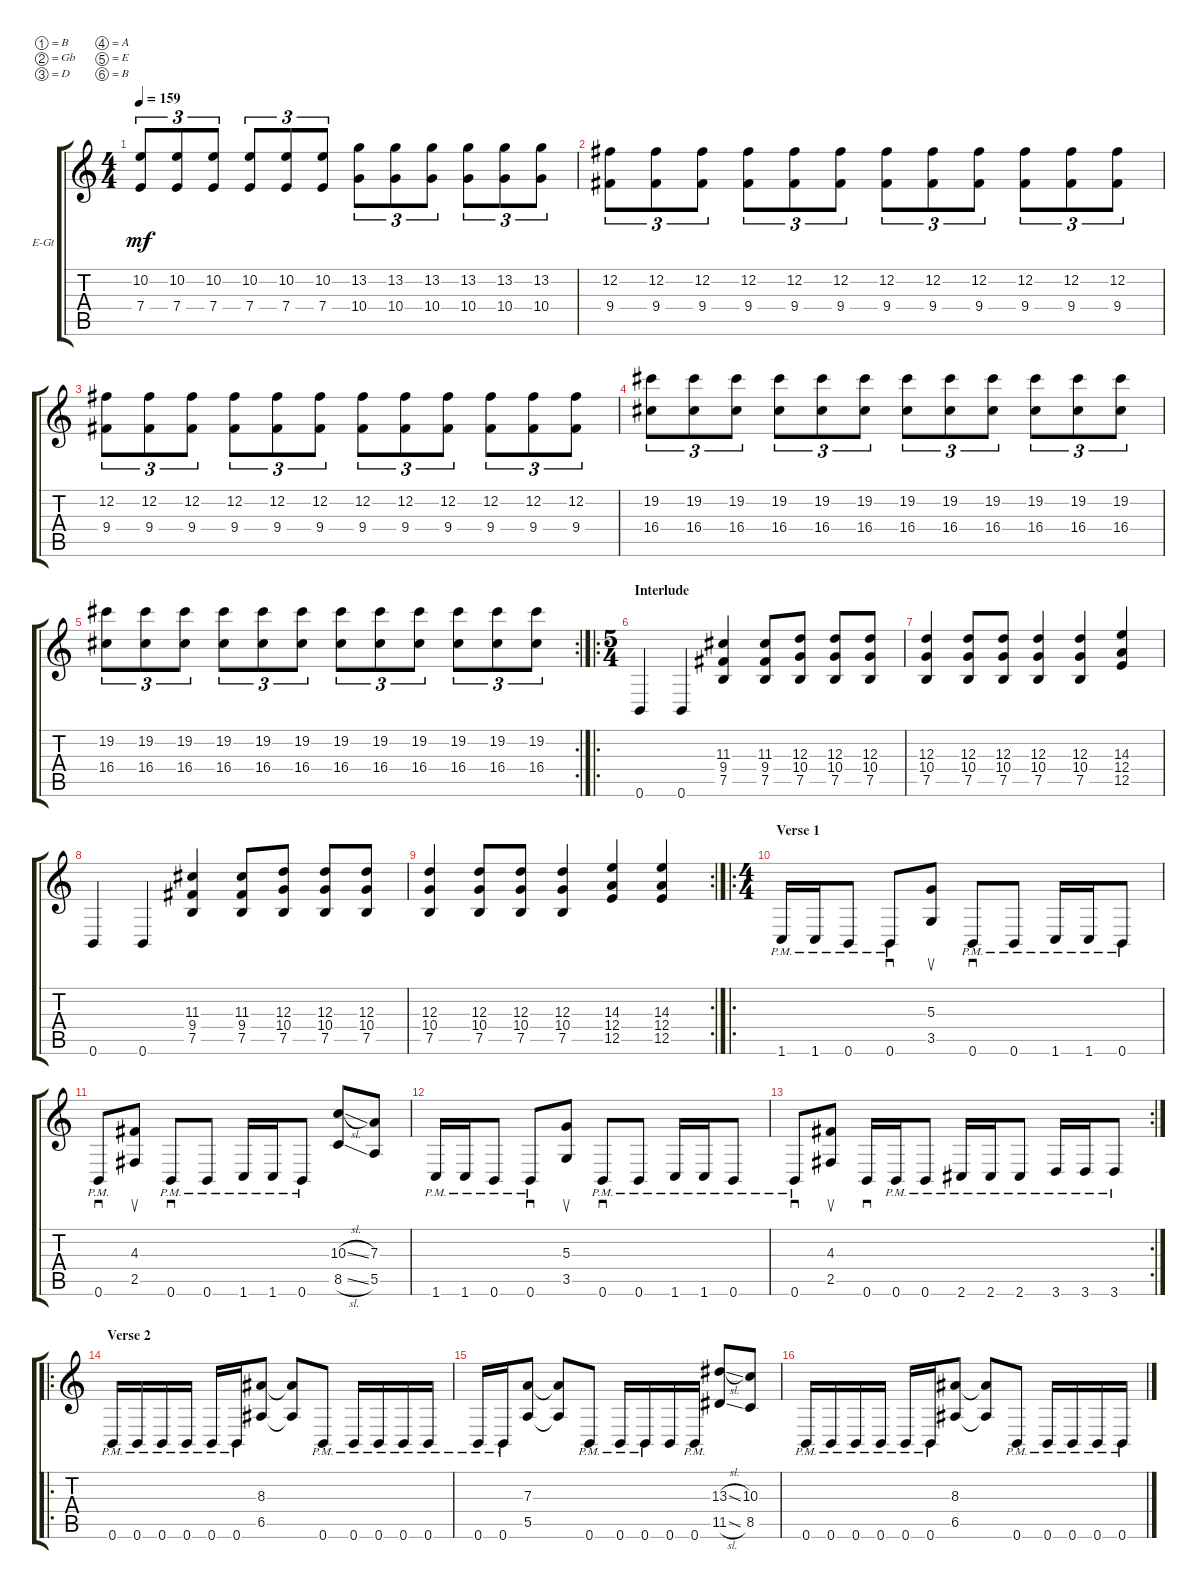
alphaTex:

\bracketExtendMode groupsimilarinstruments
\firstSystemTrackNameOrientation horizontal
\otherSystemsTrackNameOrientation horizontal
\track ("Electric Guitar 2" "E-Gt") {instrument distortionguitar}
\staff {score tabs}
\tuning (B3 Gb3 D3 A2 E2 B1)
\ts (4 4)
\tempo 159
\clef g2
\ks c
(7.4 10.2).8{tu (3 2) dy mf} (7.4 10.2).8{tu (3 2)} (7.4 10.2).8{tu (3 2)} (7.4 10.2).8{tu (3 2)} (7.4 10.2).8{tu (3 2)} (7.4 10.2).8{tu (3 2)} (13.2 10.4).8{tu (3 2)} (13.2 10.4).8{tu (3 2)} (13.2 10.4).8{tu (3 2)} (13.2 10.4).8{tu (3 2)} (13.2 10.4).8{tu (3 2)} (13.2 10.4).8{tu (3 2)} |
(9.4 12.2).8{tu (3 2)} (9.4 12.2).8{tu (3 2)} (9.4 12.2).8{tu (3 2)} (9.4 12.2).8{tu (3 2)} (9.4 12.2).8{tu (3 2)} (9.4 12.2).8{tu (3 2)} (9.4 12.2).8{tu (3 2)} (9.4 12.2).8{tu (3 2)} (9.4 12.2).8{tu (3 2)} (9.4 12.2).8{tu (3 2)} (9.4 12.2).8{tu (3 2)} (9.4 12.2).8{tu (3 2)} |
(9.4 12.2).8{tu (3 2)} (9.4 12.2).8{tu (3 2)} (9.4 12.2).8{tu (3 2)} (9.4 12.2).8{tu (3 2)} (9.4 12.2).8{tu (3 2)} (9.4 12.2).8{tu (3 2)} (9.4 12.2).8{tu (3 2)} (9.4 12.2).8{tu (3 2)} (9.4 12.2).8{tu (3 2)} (9.4 12.2).8{tu (3 2)} (9.4 12.2).8{tu (3 2)} (9.4 12.2).8{tu (3 2)} |
(19.2 16.4).8{tu (3 2)} (19.2 16.4).8{tu (3 2)} (19.2 16.4).8{tu (3 2)} (19.2 16.4).8{tu (3 2)} (19.2 16.4).8{tu (3 2)} (19.2 16.4).8{tu (3 2)} (19.2 16.4).8{tu (3 2)} (19.2 16.4).8{tu (3 2)} (19.2 16.4).8{tu (3 2)} (19.2 16.4).8{tu (3 2)} (19.2 16.4).8{tu (3 2)} (19.2 16.4).8{tu (3 2)} |
\rc 2
(19.2 16.4).8{tu (3 2)} (19.2 16.4).8{tu (3 2)} (19.2 16.4).8{tu (3 2)} (19.2 16.4).8{tu (3 2)} (19.2 16.4).8{tu (3 2)} (19.2 16.4).8{tu (3 2)} (19.2 16.4).8{tu (3 2)} (19.2 16.4).8{tu (3 2)} (19.2 16.4).8{tu (3 2)} (19.2 16.4).8{tu (3 2)} (19.2 16.4).8{tu (3 2)} (19.2 16.4).8{tu (3 2)} |
\ro
\ts (5 4)
\section ("" "Interlude")
0.6.4 0.6.4 (7.5 9.4 11.3).4 (7.5 9.4 11.3).8 (7.5 10.4 12.3).8 (12.3 10.4 7.5).8 (7.5 10.4 12.3).8 |
(7.5 10.4 12.3).4 (7.5 10.4 12.3).8 (7.5 10.4 12.3).8 (7.5 10.4 12.3).4 (7.5 10.4 12.3).4 (12.4 14.3 12.5).4 |
0.6.4 0.6.4 (7.5 9.4 11.3).4 (7.5 9.4 11.3).8 (7.5 10.4 12.3).8 (12.3 10.4 7.5).8 (7.5 10.4 12.3).8 |
\rc 2
(7.5 10.4 12.3).4 (7.5 10.4 12.3).8 (7.5 10.4 12.3).8 (7.5 10.4 12.3).4 (12.4 14.3 12.5).4 (12.4 14.3 12.5).4 |
\ro
\ts (4 4)
\section ("" "Verse 1")
1.6{pm}.16 1.6{pm}.16 0.6{pm}.8 0.6{pm}.8{sd} (3.5 5.3).8{su} 0.6{pm}.8{sd} 0.6{pm}.8 1.6{pm}.16 1.6{pm}.16 0.6{pm}.8 |
0.6{pm}.8{sd} (2.5 4.3).8{su} 0.6{pm}.8{sd} 0.6{pm}.8 1.6{pm}.16 1.6{pm}.16 0.6{pm}.8 (8.5{sl} 10.3{sl}).8 (5.5 7.3).8 |
1.6{pm}.16 1.6{pm}.16 0.6{pm}.8 0.6{pm}.8{sd} (3.5 5.3).8{su} 0.6{pm}.8{sd} 0.6{pm}.8 1.6{pm}.16 1.6{pm}.16 0.6{pm}.8 |
\rc 2
0.6{pm}.8{sd} (2.5 4.3).8{su} 0.6.16{sd} 0.6{pm}.16 0.6{pm}.8 2.6{pm}.16 2.6{pm}.16 2.6{pm}.8 3.6{pm}.16 3.6{pm}.16 3.6{pm}.8 |
\ro
\section ("" "Verse 2")
0.6{pm}.16 0.6{pm}.16 0.6{pm}.16 0.6{pm}.16 0.6{pm}.16 0.6{pm}.16 (6.5 8.3).8 (6.5{t} 8.3{t}).8 0.6{pm}.8 0.6{pm}.16 0.6{pm}.16 0.6{pm}.16 0.6{pm}.16 |
0.6{pm}.16 0.6{pm}.16 (5.5 7.3).8 (5.5{t} 7.3{t}).8 0.6{pm}.8 0.6{pm}.16 0.6{pm}.16 0.6.16 0.6{pm}.16 (11.5{sl} 13.3{sl}).8 (8.5 10.3).8 |
0.6{pm}.16 0.6{pm}.16 0.6{pm}.16 0.6{pm}.16 0.6{pm}.16 0.6{pm}.16 (6.5 8.3).8 (6.5{t} 8.3{t}).8 0.6{pm}.8 0.6{pm}.16 0.6{pm}.16 0.6{pm}.16 0.6{pm}.16
